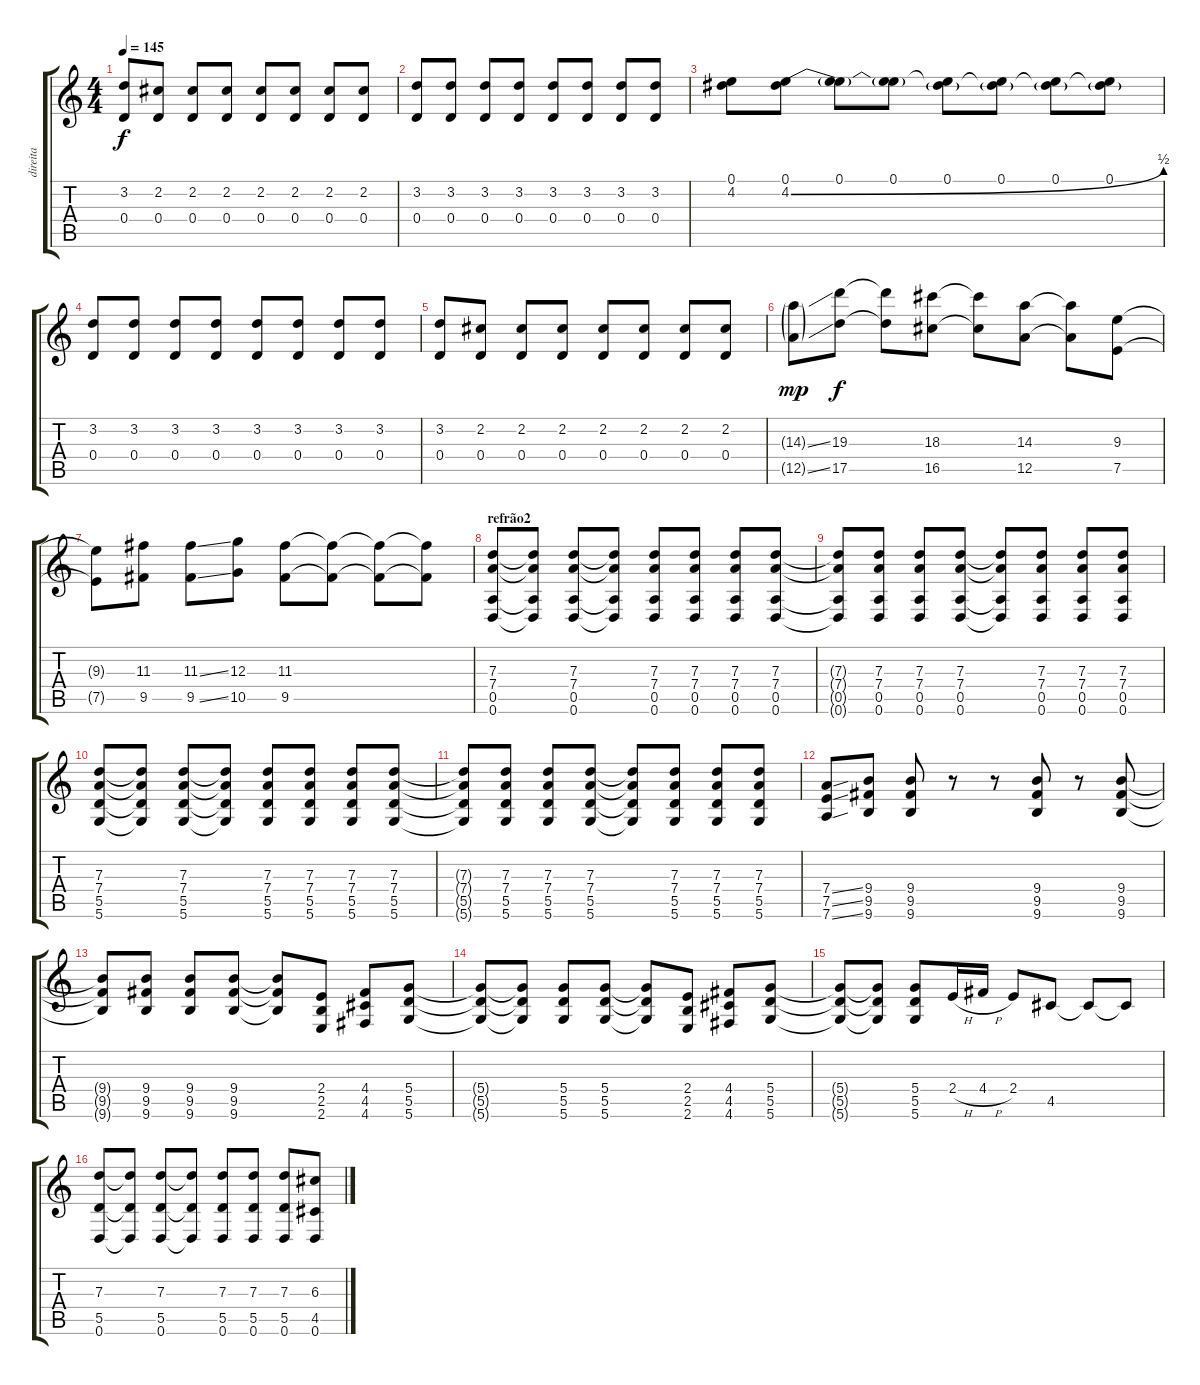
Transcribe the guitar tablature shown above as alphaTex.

\track ("direita" "direita") {instrument distortionguitar}
\staff {score tabs}
\tuning (E4 B3 G3 D3 A2 D2) {hide}
\ts (4 4)
\tempo 145
\clef g2
\ks c
(3.2 0.4).8{dy f} (2.2 0.4).8 (2.2 0.4).8 (2.2 0.4).8 (2.2 0.4).8 (2.2 0.4).8 (2.2 0.4).8 (2.2 0.4).8 |
(3.2 0.4).8 (3.2 0.4).8 (3.2 0.4).8 (3.2 0.4).8 (3.2 0.4).8 (3.2 0.4).8 (3.2 0.4).8 (3.2 0.4).8 |
(0.1 4.2).8 (0.1 4.2{be (bend 0 0 60 2)}).8 (0.1 4.2{t}).8 (0.1 4.2{t}).8 (0.1 4.2{t}).8 (0.1 4.2{t}).8 (0.1 4.2{t}).8 (0.1 4.2{t}).8 |
(3.2 0.4).8 (3.2 0.4).8 (3.2 0.4).8 (3.2 0.4).8 (3.2 0.4).8 (3.2 0.4).8 (3.2 0.4).8 (3.2 0.4).8 |
(3.2 0.4).8 (2.2 0.4).8 (2.2 0.4).8 (2.2 0.4).8 (2.2 0.4).8 (2.2 0.4).8 (2.2 0.4).8 (2.2 0.4).8 |
(14.3{ss g} 12.5{ss g}).8{dy mp} (19.3 17.5).8{dy f} (19.3{t} 17.5{t}).8 (18.3 16.5).8 (18.3{t} 16.5{t}).8 (14.3 12.5).8 (14.3{t} 12.5{t}).8 (9.3 7.5).8 |
(9.3{t} 7.5{t}).8 (11.3 9.5).8 (11.3{ss} 9.5{ss}).8 (12.3 10.5).8 (11.3 9.5).8 (11.3{t} 9.5{t}).8 (11.3{t} 9.5{t}).8 (11.3{t} 9.5{t}).8 |
\section ("" "refrão2")
(7.3 7.4 0.5 0.6).8 (7.3{t} 7.4{t} 0.5{t} 0.6{t}).8 (7.3 7.4 0.5 0.6).8 (7.3{t} 7.4{t} 0.5{t} 0.6{t}).8 (7.3 7.4 0.5 0.6).8 (7.3 7.4 0.5 0.6).8 (7.3 7.4 0.5 0.6).8 (7.3 7.4 0.5 0.6).8 |
(7.3{t} 7.4{t} 0.5{t} 0.6{t}).8 (7.3 7.4 0.5 0.6).8 (7.3 7.4 0.5 0.6).8 (7.3 7.4 0.5 0.6).8 (7.3{t} 7.4{t} 0.5{t} 0.6{t}).8 (7.3 7.4 0.5 0.6).8 (7.3 7.4 0.5 0.6).8 (7.3 7.4 0.5 0.6).8 |
(7.3 7.4 5.5 5.6).8 (7.3{t} 7.4{t} 5.5{t} 5.6{t}).8 (7.3 7.4 5.5 5.6).8 (7.3{t} 7.4{t} 5.5{t} 5.6{t}).8 (7.3 7.4 5.5 5.6).8 (7.3 7.4 5.5 5.6).8 (7.3 7.4 5.5 5.6).8 (7.3 7.4 5.5 5.6).8 |
(7.3{t} 7.4{t} 5.5{t} 5.6{t}).8 (7.3 7.4 5.5 5.6).8 (7.3 7.4 5.5 5.6).8 (7.3 7.4 5.5 5.6).8 (7.3{t} 7.4{t} 5.5{t} 5.6{t}).8 (7.3 7.4 5.5 5.6).8 (7.3 7.4 5.5 5.6).8 (7.3 7.4 5.5 5.6).8 |
(7.4{ss} 7.5{ss} 7.6{ss}).8 (9.4 9.5 9.6).8 (9.4 9.5 9.6).8 r.8 r.8 (9.4 9.5 9.6).8 r.8 (9.4 9.5 9.6).8 |
(9.4{t} 9.5{t} 9.6{t}).8 (9.4 9.5 9.6).8 (9.4 9.5 9.6).8 (9.4 9.5 9.6).8 (9.4{t} 9.5{t} 9.6{t}).8 (2.4 2.5 2.6).8 (4.4 4.5 4.6).8 (5.4 5.5 5.6).8 |
(5.4{t} 5.5{t} 5.6{t}).8 (5.4{t} 5.5{t} 5.6{t}).8 (5.4 5.5 5.6).8 (5.4 5.5 5.6).8 (5.4{t} 5.5{t} 5.6{t}).8 (2.4 2.5 2.6).8 (4.4 4.5 4.6).8 (5.4 5.5 5.6).8 |
(5.4{t} 5.5{t} 5.6{t}).8 (5.4{t} 5.5{t} 5.6{t}).8 (5.4 5.5 5.6).8 2.4{h}.16 4.4{h}.16 2.4.8 4.5.8 4.5{t}.8 4.5{t}.8 |
(7.3 5.5 0.6).8 (7.3{t} 5.5{t} 0.6{t}).8 (7.3 5.5 0.6).8 (7.3{t} 5.5{t} 0.6{t}).8 (7.3 5.5 0.6).8 (7.3 5.5 0.6).8 (7.3 5.5 0.6).8 (6.3 4.5 0.6).8
